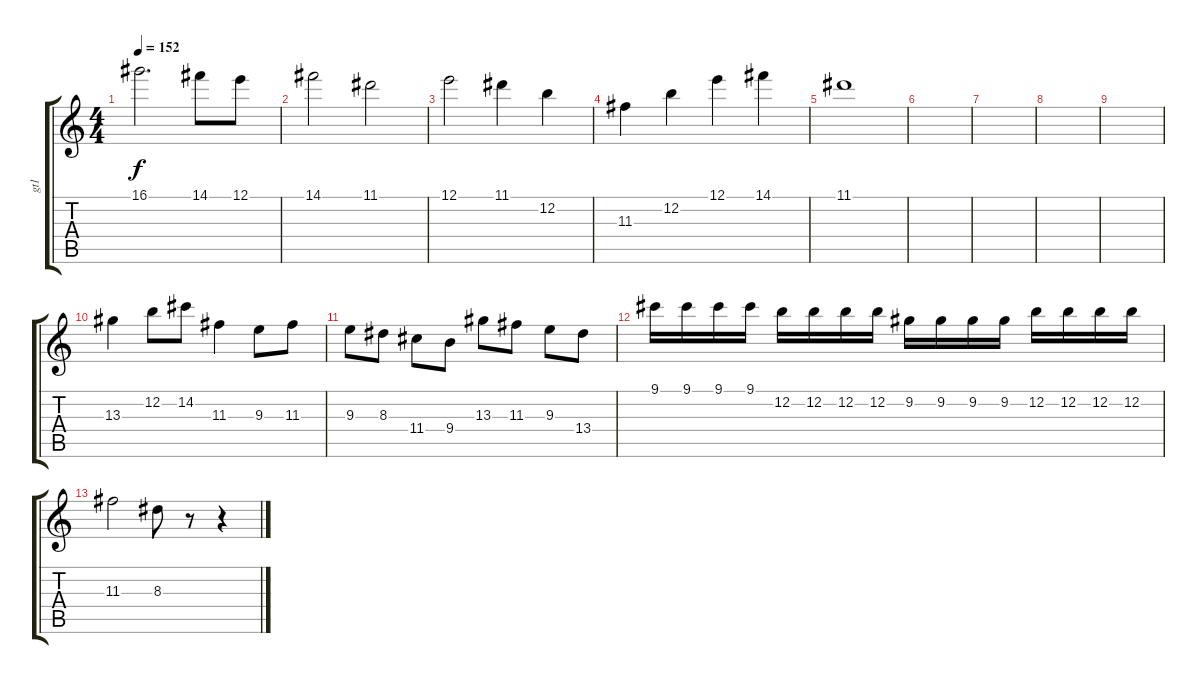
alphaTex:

\track ("gt1" "gt1") {instrument distortionguitar}
\staff {score tabs}
\tuning (E4 B3 G3 D3 A2 E2) {hide}
\ts (4 4)
\tempo 152
\clef g2
\ks c
16.1.2{d dy f} 14.1.8 12.1.8 |
14.1.2 11.1.2 |
12.1.2 11.1.4 12.2.4 |
11.3.4 12.2.4 12.1.4 14.1.4 |
11.1.1 |
|
|
|
|
13.3.4 12.2.8 14.2.8 11.3.4 9.3.8 11.3.8 |
9.3.8 8.3.8 11.4.8 9.4.8 13.3.8 11.3.8 9.3.8 13.4.8 |
9.1.16 9.1.16 9.1.16 9.1.16 12.2.16 12.2.16 12.2.16 12.2.16 9.2.16 9.2.16 9.2.16 9.2.16 12.2.16 12.2.16 12.2.16 12.2.16 |
11.3.2 8.3.8 r.8 r.4
